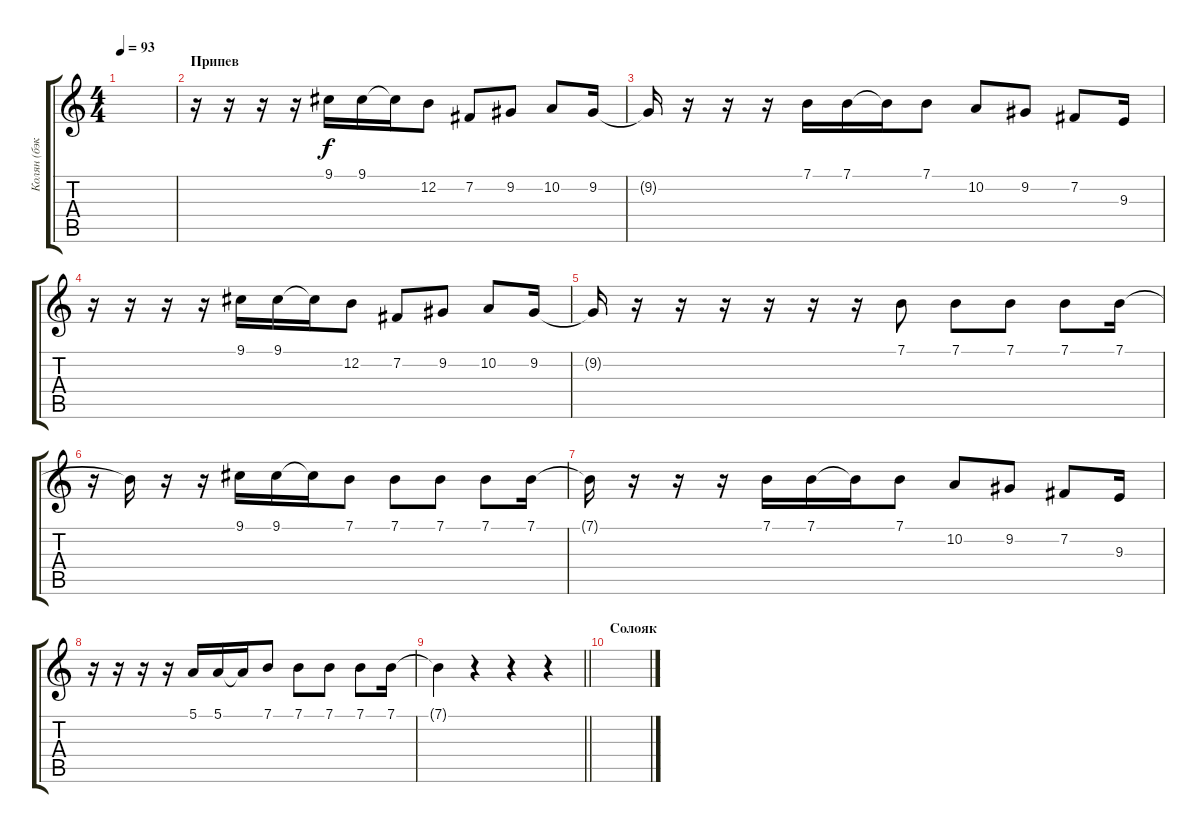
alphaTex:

\track ("Колян (бэк вокал)" "Колян (бэк") {instrument clarinet}
\staff {score tabs}
\tuning (E4 B3 G3 D3 A2 E2) {hide}
\ts (4 4)
\tempo 93
\clef g2
\ks c
|
\section ("" "Припев")
r.16 r.16 r.16 r.16 9.1.16 9.1.16 9.1{t}.16 12.2.8 7.2.8 9.2.8 10.2.8 9.2.16 |
9.2{t}.16 r.16 r.16 r.16 7.1.16 7.1.16 7.1{t}.16 7.1.8 10.2.8 9.2.8 7.2.8 9.3.16 |
r.16 r.16 r.16 r.16 9.1.16 9.1.16 9.1{t}.16 12.2.8 7.2.8 9.2.8 10.2.8 9.2.16 |
9.2{t}.16 r.16 r.16 r.16 r.16 r.16 r.16 7.1.8 7.1.8 7.1.8 7.1.8 7.1.16 |
r.16 7.1{t}.16 r.16 r.16 9.1.16 9.1.16 9.1{t}.16 7.1.8 7.1.8 7.1.8 7.1.8 7.1.16 |
7.1{t}.16 r.16 r.16 r.16 7.1.16 7.1.16 7.1{t}.16 7.1.8 10.2.8 9.2.8 7.2.8 9.3.16 |
r.16 r.16 r.16 r.16 5.1.16 5.1.16 5.1{t}.16 7.1.8 7.1.8 7.1.8 7.1.8 7.1.16 |
\barLineRight lightlight
7.1{t}.4 r.4 r.4 r.4 |
\section ("" "Солояк")
